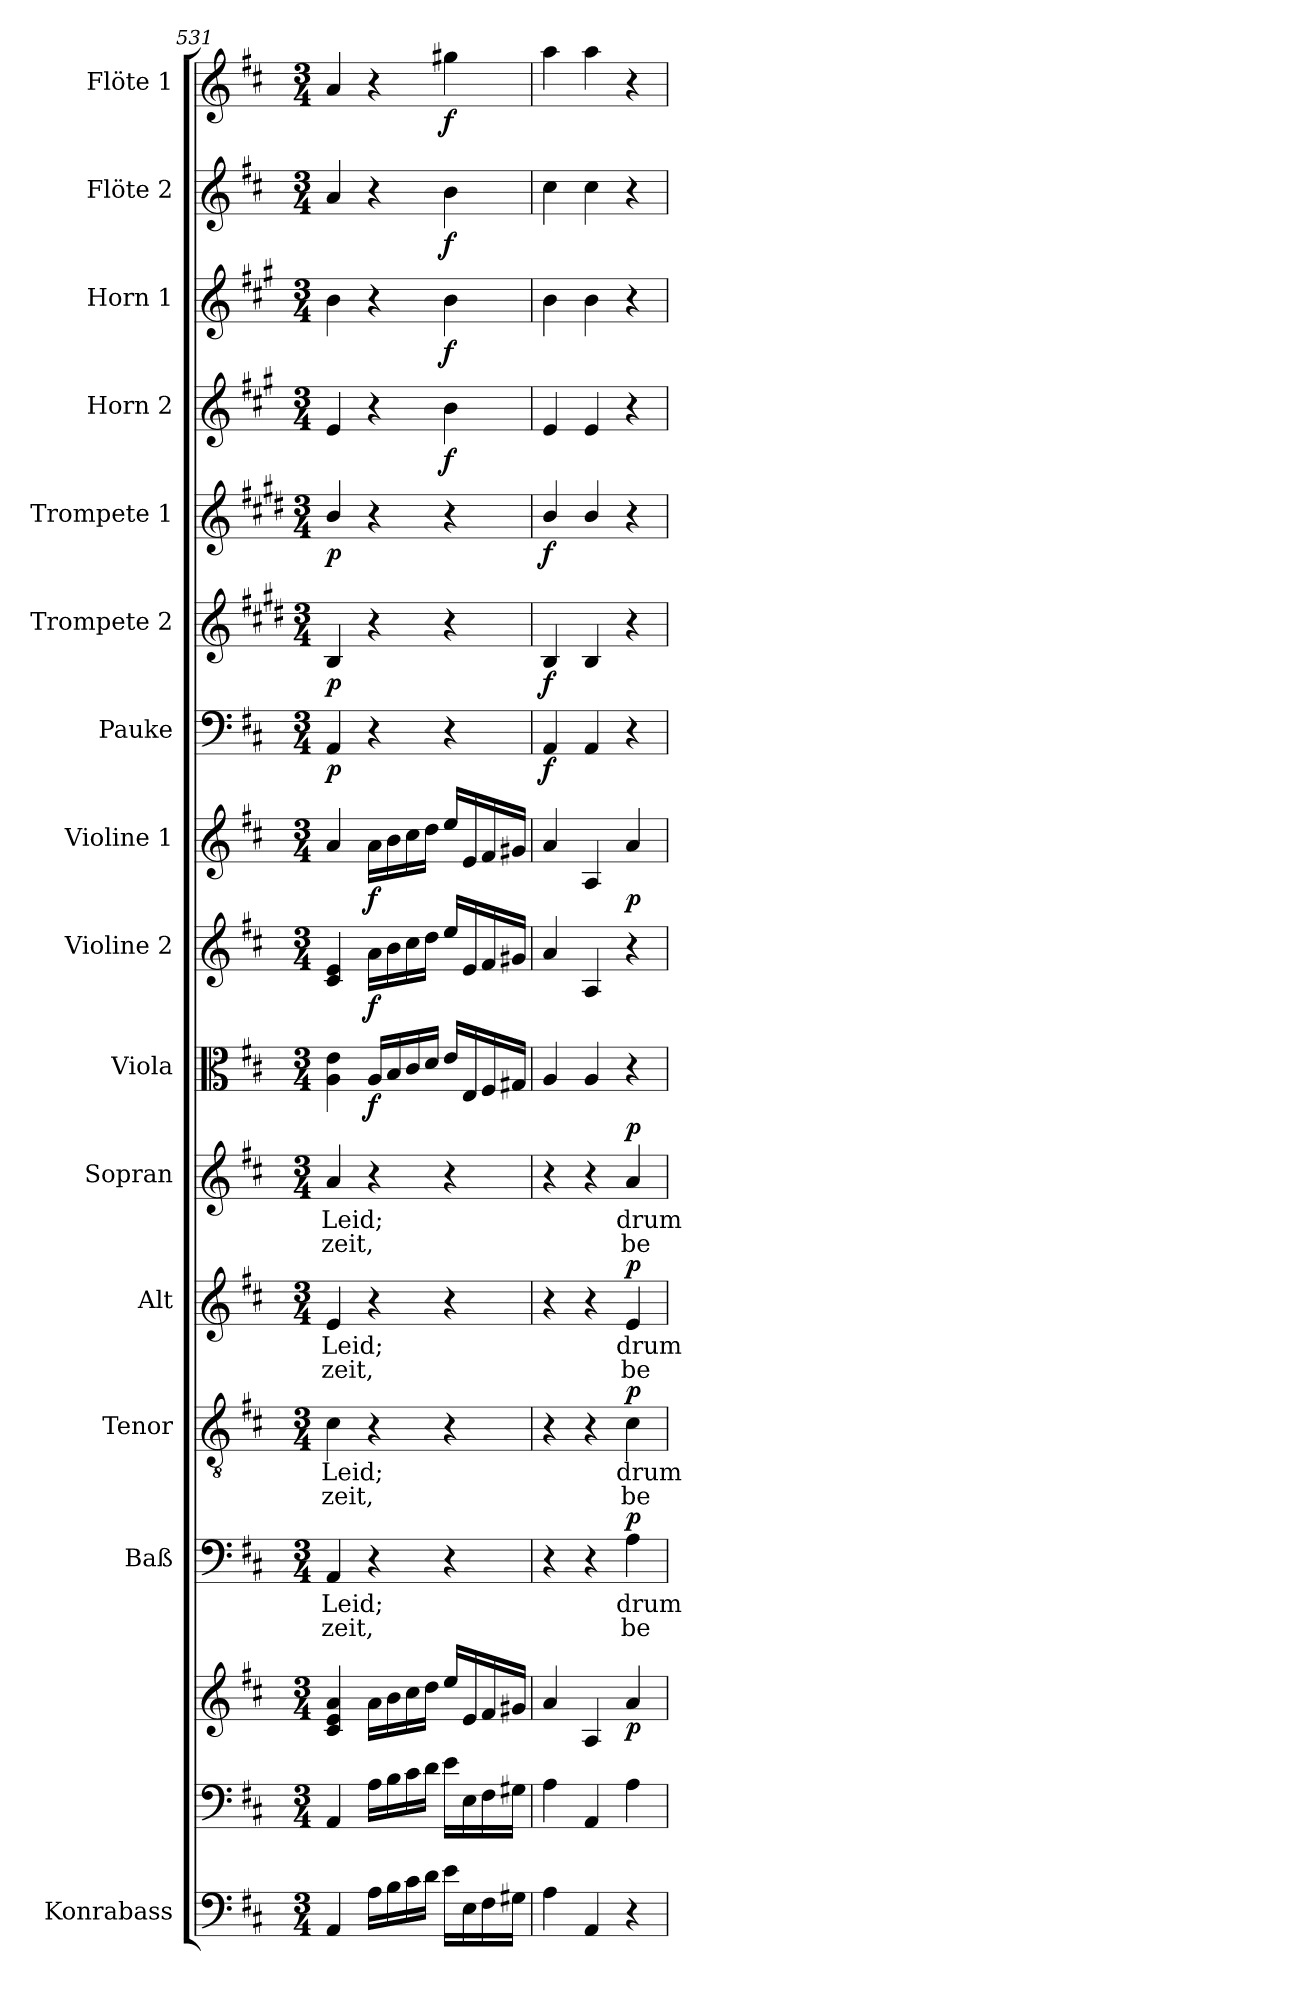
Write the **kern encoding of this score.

**kern	**kern	**kern	**dynam	**kern	**text	**text	**dynam	**kern	**text	**text	**dynam	**kern	**text	**text	**dynam	**kern	**text	**text	**dynam	**kern	**dynam	**kern	**dynam	**kern	**dynam	**kern	**dynam	**kern	**dynam	**kern	**dynam	**kern	**dynam	**kern	**dynam	**kern	**dynam	**kern	**dynam
*part16	*part15	*part15	*part15	*part14	*part14	*part14	*part14	*part13	*part13	*part13	*part13	*part12	*part12	*part12	*part12	*part11	*part11	*part11	*part11	*part10	*part10	*part9	*part9	*part8	*part8	*part7	*part7	*part6	*part6	*part5	*part5	*part4	*part4	*part3	*part3	*part2	*part2	*part1	*part1
*staff17	*staff16	*staff15	*staff15/16	*staff14	*staff14	*staff14	*staff14	*staff13	*staff13	*staff13	*staff13	*staff12	*staff12	*staff12	*staff12	*staff11	*staff11	*staff11	*staff11	*staff10	*staff10	*staff9	*staff9	*staff8	*staff8	*staff7	*staff7	*staff6	*staff6	*staff5	*staff5	*staff4	*staff4	*staff3	*staff3	*staff2	*staff2	*staff1	*staff1
*I"Konrabass	*	*	*	*I"Baß	*	*	*	*I"Tenor	*	*	*	*I"Alt	*	*	*	*I"Sopran	*	*	*	*I"Viola	*	*I"Violine 2	*	*I"Violine 1	*	*I"Pauke	*	*I"Trompete 2	*	*I"Trompete 1	*	*I"Horn 2	*	*I"Horn 1	*	*I"Flöte 2	*	*I"Flöte 1	*
*I'Kb.	*	*	*	*I'Baß	*	*	*	*I'Ten	*	*	*	*I'Alt	*	*	*	*I'Sop	*	*	*	*I'Vla.	*	*I'Vln. 2	*	*I'Vln. 1	*	*I'Pk.	*	*I'Trp. 2	*	*I'Trp. 1	*	*I'Hrn. 2	*	*I'Hrn. 1	*	*I'Fl. 2	*	*I'Fl. 1	*
*clefF4	*clefF4	*clefG2	*	*clefF4	*	*	*	*clefGv2	*	*	*	*clefG2	*	*	*	*clefG2	*	*	*	*clefC3	*	*clefG2	*	*clefG2	*	*clefF4	*	*clefG2	*	*clefG2	*	*clefG2	*	*clefG2	*	*clefG2	*	*clefG2	*
*ITrd7c12	*	*	*	*	*	*	*	*	*	*	*	*	*	*	*	*	*	*	*	*	*	*	*	*	*	*	*	*ITrd1c2	*	*ITrd1c2	*	*ITrd4c7	*	*ITrd4c7	*	*	*	*	*
*k[f#c#]	*k[f#c#]	*k[f#c#]	*	*k[f#c#]	*	*	*	*k[f#c#]	*	*	*	*k[f#c#]	*	*	*	*k[f#c#]	*	*	*	*k[f#c#]	*	*k[f#c#]	*	*k[f#c#]	*	*k[f#c#]	*	*k[f#c#]	*	*k[f#c#]	*	*k[f#c#]	*	*k[f#c#]	*	*k[f#c#]	*	*k[f#c#]	*
*D:	*D:	*D:	*	*D:	*	*	*	*D:	*	*	*	*D:	*	*	*	*D:	*	*	*	*D:	*	*D:	*	*D:	*	*D:	*	*D:	*	*D:	*	*D:	*	*D:	*	*D:	*	*D:	*
*M3/4	*M3/4	*M3/4	*	*M3/4	*	*	*	*M3/4	*	*	*	*M3/4	*	*	*	*M3/4	*	*	*	*M3/4	*	*M3/4	*	*M3/4	*	*M3/4	*	*M3/4	*	*M3/4	*	*M3/4	*	*M3/4	*	*M3/4	*	*M3/4	*
=531	=531	=531	=531	=531	=531	=531	=531	=531	=531	=531	=531	=531	=531	=531	=531	=531	=531	=531	=531	=531	=531	=531	=531	=531	=531	=531	=531	=531	=531	=531	=531	=531	=531	=531	=531	=531	=531	=531	=531
!	!	!	!	!	!LO:LY:b	!LO:LY:b	!	!	!LO:LY:b	!LO:LY:b	!	!	!LO:LY:b	!LO:LY:b	!	!	!LO:LY:b	!LO:LY:b	!	!	!	!	!	!	!	!	!LO:DY:b	!	!LO:DY:b	!	!LO:DY:b	!	!	!	!	!	!	!	!
4AAA/	4AA/	4c#/ 4e/ 4a/	.	4AA/	Leid;	-zeit,	.	4c#\	Leid;	-zeit,	.	4e/	Leid;	-zeit,	.	4a/	Leid;	-zeit,	.	4A\ 4e\	.	4c#/ 4e/	.	4a/	.	4AA/	p	4A/	p	4a/	p	4A/	.	4e\	.	4a/	.	4a/	.
!	!	!	!	!	!	!	!	!	!	!	!	!	!	!	!	!	!	!	!	!	!LO:DY:b	!	!LO:DY:b	!	!LO:DY:b	!	!	!	!	!	!	!	!	!	!	!	!	!	!
16AA\LL	16A\LL	16a\LL	.	4r	.	.	.	4r	.	.	.	4r	.	.	.	4r	.	.	.	16A/LL	f	16a\LL	f	16a\LL	f	4r	.	4r	.	4r	.	4r	.	4r	.	4r	.	4r	.
16BB\	16B\	16b\	.	.	.	.	.	.	.	.	.	.	.	.	.	.	.	.	.	16B/	.	16b\	.	16b\	.	.	.	.	.	.	.	.	.	.	.	.	.	.	.
16C#\	16c#\	16cc#\	.	.	.	.	.	.	.	.	.	.	.	.	.	.	.	.	.	16c#/	.	16cc#\	.	16cc#\	.	.	.	.	.	.	.	.	.	.	.	.	.	.	.
16D\JJ	16d\JJ	16dd\JJ	.	.	.	.	.	.	.	.	.	.	.	.	.	.	.	.	.	16d/JJ	.	16dd\JJ	.	16dd\JJ	.	.	.	.	.	.	.	.	.	.	.	.	.	.	.
!	!	!	!	!	!	!	!	!	!	!	!	!	!	!	!	!	!	!	!	!	!	!	!	!	!	!	!	!	!	!	!	!	!LO:DY:b	!	!LO:DY:b	!	!LO:DY:b	!	!LO:DY:b
16E\LL	16e\LL	16ee/LL	.	4r	.	.	.	4r	.	.	.	4r	.	.	.	4r	.	.	.	16e/LL	.	16ee/LL	.	16ee/LL	.	4r	.	4r	.	4r	.	4e\	f	4e\	f	4b\	f	4gg#X\	f
16EE\	16E\	16e/	.	.	.	.	.	.	.	.	.	.	.	.	.	.	.	.	.	16E/	.	16e/	.	16e/	.	.	.	.	.	.	.	.	.	.	.	.	.	.	.
16FF#\	16F#\	16f#/	.	.	.	.	.	.	.	.	.	.	.	.	.	.	.	.	.	16F#/	.	16f#/	.	16f#/	.	.	.	.	.	.	.	.	.	.	.	.	.	.	.
16GG#X\JJ	16G#X\JJ	16g#X/JJ	.	.	.	.	.	.	.	.	.	.	.	.	.	.	.	.	.	16G#X/JJ	.	16g#X/JJ	.	16g#X/JJ	.	.	.	.	.	.	.	.	.	.	.	.	.	.	.
=532	=532	=532	=532	=532	=532	=532	=532	=532	=532	=532	=532	=532	=532	=532	=532	=532	=532	=532	=532	=532	=532	=532	=532	=532	=532	=532	=532	=532	=532	=532	=532	=532	=532	=532	=532	=532	=532	=532	=532
!	!	!	!	!	!	!	!	!	!	!	!	!	!	!	!	!	!	!	!	!	!	!	!	!	!	!	!LO:DY:b	!	!LO:DY:b	!	!LO:DY:b	!	!	!	!	!	!	!	!
4AA\	4A\	4a/	.	4r	.	.	.	4r	.	.	.	4r	.	.	.	4r	.	.	.	4A/	.	4a/	.	4a/	.	4AA/	f	4A/	f	4a/	f	4A/	.	4e\	.	4cc#\	.	4aa\	.
4AAA/	4AA/	4A/	.	4r	.	.	.	4r	.	.	.	4r	.	.	.	4r	.	.	.	4A/	.	4A/	.	4A/	.	4AA/	.	4A/	.	4a/	.	4A/	.	4e\	.	4cc#\	.	4aa\	.
!	!	!	!LO:DY:b	!	!LO:LY:b	!LO:LY:b	!LO:DY:a	!	!LO:LY:b	!LO:LY:b	!LO:DY:a	!	!LO:LY:b	!LO:LY:b	!LO:DY:a	!	!LO:LY:b	!LO:LY:b	!LO:DY:a	!	!	!	!	!	!LO:DY:b	!	!	!	!	!	!	!	!	!	!	!	!	!	!
4r	4A\	4a/	p	4A\	drum	be-	p	4c#\	drum	be-	p	4e/	drum	be-	p	4a/	drum	be-	p	4r	.	4r	.	4a/	p	4r	.	4r	.	4r	.	4r	.	4r	.	4r	.	4r	.
=	=	=	=	=	=	=	=	=	=	=	=	=	=	=	=	=	=	=	=	=	=	=	=	=	=	=	=	=	=	=	=	=	=	=	=	=	=	=	=
*-	*-	*-	*-	*-	*-	*-	*-	*-	*-	*-	*-	*-	*-	*-	*-	*-	*-	*-	*-	*-	*-	*-	*-	*-	*-	*-	*-	*-	*-	*-	*-	*-	*-	*-	*-	*-	*-	*-	*-
